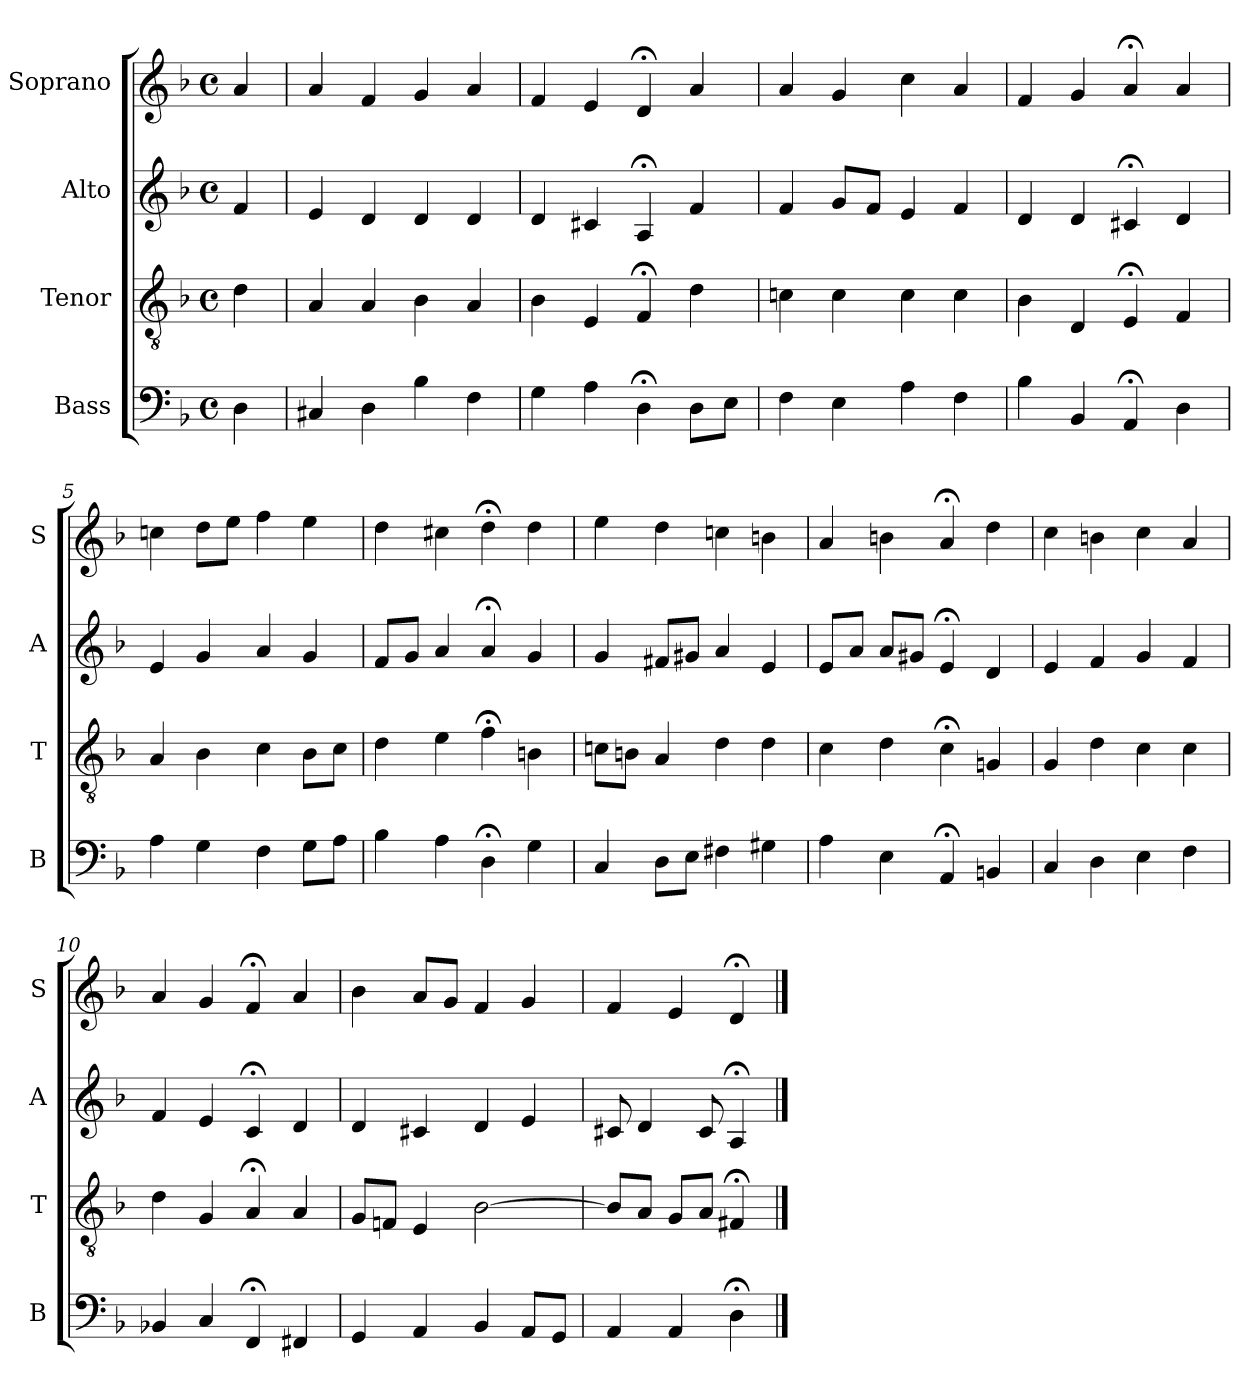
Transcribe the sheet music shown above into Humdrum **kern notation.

**kern	**kern	**kern	**kern
*part4	*part3	*part2	*part1
*staff4	*staff3	*staff2	*staff1
*I"Bass	*I"Tenor	*I"Alto	*I"Soprano
*I'B	*I'T	*I'A	*I'S
*clefF4	*clefGv2	*clefG2	*clefG2
*k[b-]	*k[b-]	*k[b-]	*k[b-]
*d:	*d:	*d:	*d:
*M4/4	*M4/4	*M4/4	*M4/4
*met(c)	*met(c)	*met(c)	*met(c)
*MM100	*MM100	*MM100	*MM100
=	=	=	=
4D	4d	4f	4a
=1	=1	=1	=1
4C#X	4A	4e	4a
4D	4A	4d	4f
4B-	4B-	4d	4g
4F	4A	4d	4a
=2	=2	=2	=2
4G	4B-	4d	4f
4A	4E	4c#X	4e
4D;<	4F;<	4A;<	4d;<
8DL	4d	4f	4a
8EJ	.	.	.
=3	=3	=3	=3
4F	4cn	4f	4a
4E	4c	8gL	4g
.	.	8fJ	.
4A	4c	4e	4cc
4F	4c	4f	4a
=4	=4	=4	=4
4B-	4B-	4d	4f
4BB-	4D	4d	4g
4AA;<	4E;<	4c#X;<	4a;<
4D	4F	4d	4a
=5	=5	=5	=5
4A	4A	4e	4ccn
4G	4B-	4g	8ddL
.	.	.	8eeJ
4F	4c	4a	4ff
8GL	8B-L	4g	4ee
8AJ	8cJ	.	.
=6	=6	=6	=6
4B-	4d	8fL	4dd
.	.	8gJ	.
4A	4e	4a	4cc#X
4D;<	4f;<	4a;<	4dd;<
4G	4Bn	4g	4dd
=7	=7	=7	=7
4C	8cnL	4g	4ee
.	8BnJ	.	.
8DL	4A	8f#XL	4dd
8EJ	.	8g#XJ	.
4F#Xi	4di	4ai	4ccni
4G#Xi	4di	4ei	4bni
=8	=8	=8	=8
4A	4c	8eL	4a
.	.	8aJ	.
4E	4d	8aL	4bn
.	.	8g#XJ	.
4AA;<	4c;<	4e;<	4a;<
4BBn	4Gn	4d	4dd
=9	=9	=9	=9
4C	4G	4e	4cc
4D	4d	4f	4bn
4E	4c	4g	4cc
4F	4c	4f	4a
=10	=10	=10	=10
4BB-X	4d	4f	4a
4C	4G	4e	4g
4FF;<	4A;<	4c;<	4f;<
4FF#X	4A	4d	4a
=11	=11	=11	=11
4GG	8GL	4d	4b-
.	8FnJ	.	.
4AA	4E	4c#X	8aL
.	.	.	8gJ
4BB-	[2B-	4d	4f
8AAL	.	4e	4g
8GGJ	.	.	.
=12	=12	=12	=12
4AA	8B-L]	8c#X	4f
.	8AJ	4d	.
4AA	8GL	.	4e
.	8AJ	8c#	.
4D;<	4F#X;<	4A;<	4d;<
==	==	==	==
*-	*-	*-	*-
